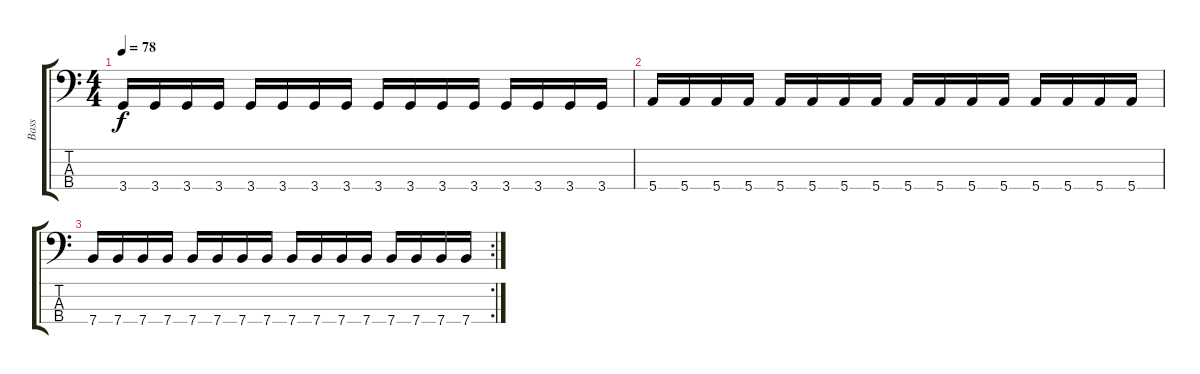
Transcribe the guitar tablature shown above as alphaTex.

\track ("Bass" "Bass") {instrument electricbasspick}
\staff {score tabs}
\tuning (G2 D2 A1 E1) {hide}
\ts (4 4)
\tempo 78
\clef f4
\ks c
3.4.16{dy f} 3.4.16 3.4.16 3.4.16 3.4.16 3.4.16 3.4.16 3.4.16 3.4.16 3.4.16 3.4.16 3.4.16 3.4.16 3.4.16 3.4.16 3.4.16 |
5.4.16 5.4.16 5.4.16 5.4.16 5.4.16 5.4.16 5.4.16 5.4.16 5.4.16 5.4.16 5.4.16 5.4.16 5.4.16 5.4.16 5.4.16 5.4.16 |
\rc 2
7.4.16 7.4.16 7.4.16 7.4.16 7.4.16 7.4.16 7.4.16 7.4.16 7.4.16 7.4.16 7.4.16 7.4.16 7.4.16 7.4.16 7.4.16 7.4.16
